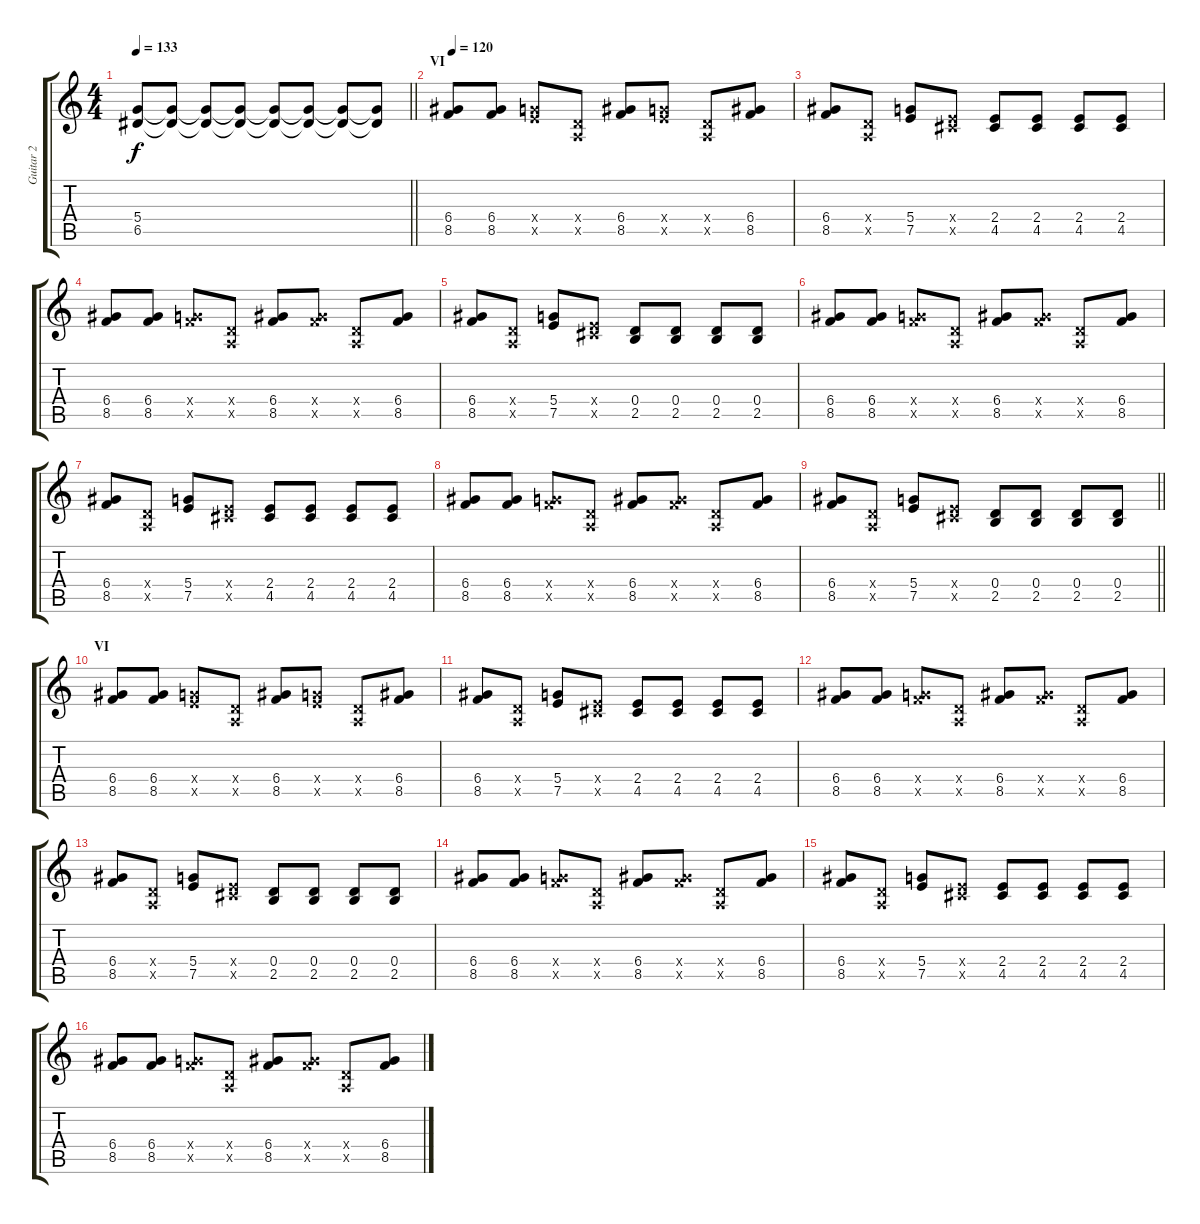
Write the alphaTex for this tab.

\track ("Guitar 2" "Guitar 2") {instrument distortionguitar}
\staff {score tabs}
\tuning (E4 B3 G3 D3 A2 E2) {hide}
\ts (4 4)
\tempo 133
\clef g2
\barLineRight lightlight
\ks c
(5.4{t} 6.5{t}).8{dy f} (5.4{t} 6.5{t}).8 (5.4{t} 6.5{t}).8 (5.4{t} 6.5{t}).8 (5.4{t} 6.5{t}).8 (5.4{t} 6.5{t}).8 (5.4{t} 6.5{t}).8 (5.4{t} 6.5{t}).8 |
\section ("" "VI")
\tempo 120
(6.4 8.5).8{volume 13} (6.4 8.5).8 (5.4{x} 7.5{x}).8 (0.4{x} 0.5{x}).8 (6.4 8.5).8 (5.4{x} 7.5{x}).8 (0.4{x} 0.5{x}).8 (6.4 8.5).8 |
(6.4 8.5).8 (0.4{x} 0.5{x}).8 (5.4 7.5).8 (2.4{x} 4.5{x}).8 (2.4 4.5).8 (2.4 4.5).8 (2.4 4.5).8 (2.4 4.5).8 |
(6.4 8.5).8 (6.4 8.5).8 (5.4{x} 8.5{x}).8 (0.4{x} 0.5{x}).8 (6.4 8.5).8 (6.4{x} 8.5{x}).8 (0.4{x} 0.5{x}).8 (6.4 8.5).8 |
(6.4 8.5).8 (0.4{x} 0.5{x}).8 (5.4 7.5).8 (2.4{x} 4.5{x}).8 (0.4 2.5).8 (0.4 2.5).8 (0.4 2.5).8 (0.4 2.5).8 |
(6.4 8.5).8 (6.4 8.5).8 (5.4{x} 8.5{x}).8 (0.4{x} 0.5{x}).8 (6.4 8.5).8 (6.4{x} 8.5{x}).8 (0.4{x} 0.5{x}).8 (6.4 8.5).8 |
(6.4 8.5).8 (0.4{x} 0.5{x}).8 (5.4 7.5).8 (2.4{x} 4.5{x}).8 (2.4 4.5).8 (2.4 4.5).8 (2.4 4.5).8 (2.4 4.5).8 |
(6.4 8.5).8 (6.4 8.5).8 (5.4{x} 8.5{x}).8 (0.4{x} 0.5{x}).8 (6.4 8.5).8 (6.4{x} 8.5{x}).8 (0.4{x} 0.5{x}).8 (6.4 8.5).8 |
\barLineRight lightlight
(6.4 8.5).8 (0.4{x} 0.5{x}).8 (5.4 7.5).8 (2.4{x} 4.5{x}).8 (0.4 2.5).8 (0.4 2.5).8 (0.4 2.5).8 (0.4 2.5).8 |
\section ("" "VI")
(6.4 8.5).8 (6.4 8.5).8 (5.4{x} 7.5{x}).8 (0.4{x} 0.5{x}).8 (6.4 8.5).8 (5.4{x} 7.5{x}).8 (0.4{x} 0.5{x}).8 (6.4 8.5).8 |
(6.4 8.5).8 (0.4{x} 0.5{x}).8 (5.4 7.5).8 (2.4{x} 4.5{x}).8 (2.4 4.5).8 (2.4 4.5).8 (2.4 4.5).8 (2.4 4.5).8 |
(6.4 8.5).8 (6.4 8.5).8 (5.4{x} 8.5{x}).8 (0.4{x} 0.5{x}).8 (6.4 8.5).8 (6.4{x} 8.5{x}).8 (0.4{x} 0.5{x}).8 (6.4 8.5).8 |
(6.4 8.5).8 (0.4{x} 0.5{x}).8 (5.4 7.5).8 (2.4{x} 4.5{x}).8 (0.4 2.5).8 (0.4 2.5).8 (0.4 2.5).8 (0.4 2.5).8 |
(6.4 8.5).8 (6.4 8.5).8 (5.4{x} 8.5{x}).8 (0.4{x} 0.5{x}).8 (6.4 8.5).8 (6.4{x} 8.5{x}).8 (0.4{x} 0.5{x}).8 (6.4 8.5).8 |
(6.4 8.5).8 (0.4{x} 0.5{x}).8 (5.4 7.5).8 (2.4{x} 4.5{x}).8 (2.4 4.5).8 (2.4 4.5).8 (2.4 4.5).8 (2.4 4.5).8 |
(6.4 8.5).8 (6.4 8.5).8 (5.4{x} 8.5{x}).8 (0.4{x} 0.5{x}).8 (6.4 8.5).8 (6.4{x} 8.5{x}).8 (0.4{x} 0.5{x}).8 (6.4 8.5).8
